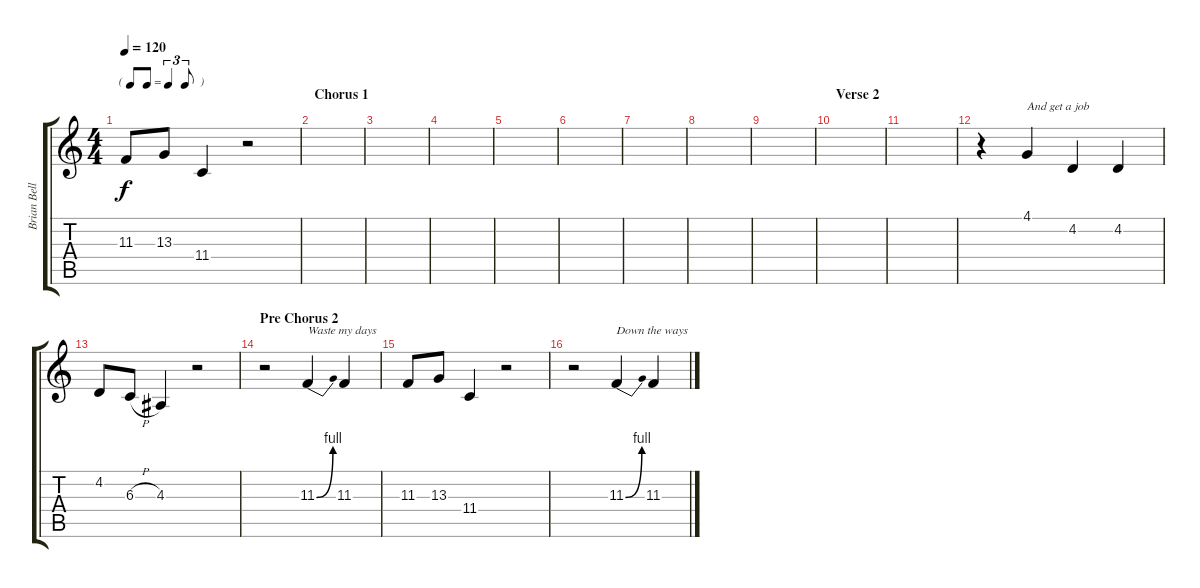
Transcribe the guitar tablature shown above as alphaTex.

\track ("Brian Bell - Backup Vocals" "Brian Bell") {instrument clarinet}
\staff {score tabs}
\tuning (Eb4 Bb3 Gb3 Db3 Ab2 Eb2) {hide}
\ts (4 4)
\tf triplet8th
\tempo 120
\clef g2
\ks c
11.3.8{dy f} 13.3.8 11.4.4 r.2 |
\section ("" "Chorus 1")
|
|
|
|
|
|
|
|
\section ("" "Verse 2")
|
|
r.4 4.1.4{txt "And get a job"} 4.2.4 4.2.4 |
4.2.8 6.3{h}.8 4.3.4 r.2 |
\section ("" "Pre Chorus 2")
r.2 11.3{be (bend 0 0 60 4)}.4{txt "Waste my days"} 11.3.4 |
11.3.8 13.3.8 11.4.4 r.2 |
r.2 11.3{be (bend 0 0 60 4)}.4{txt "Down the ways"} 11.3.4
